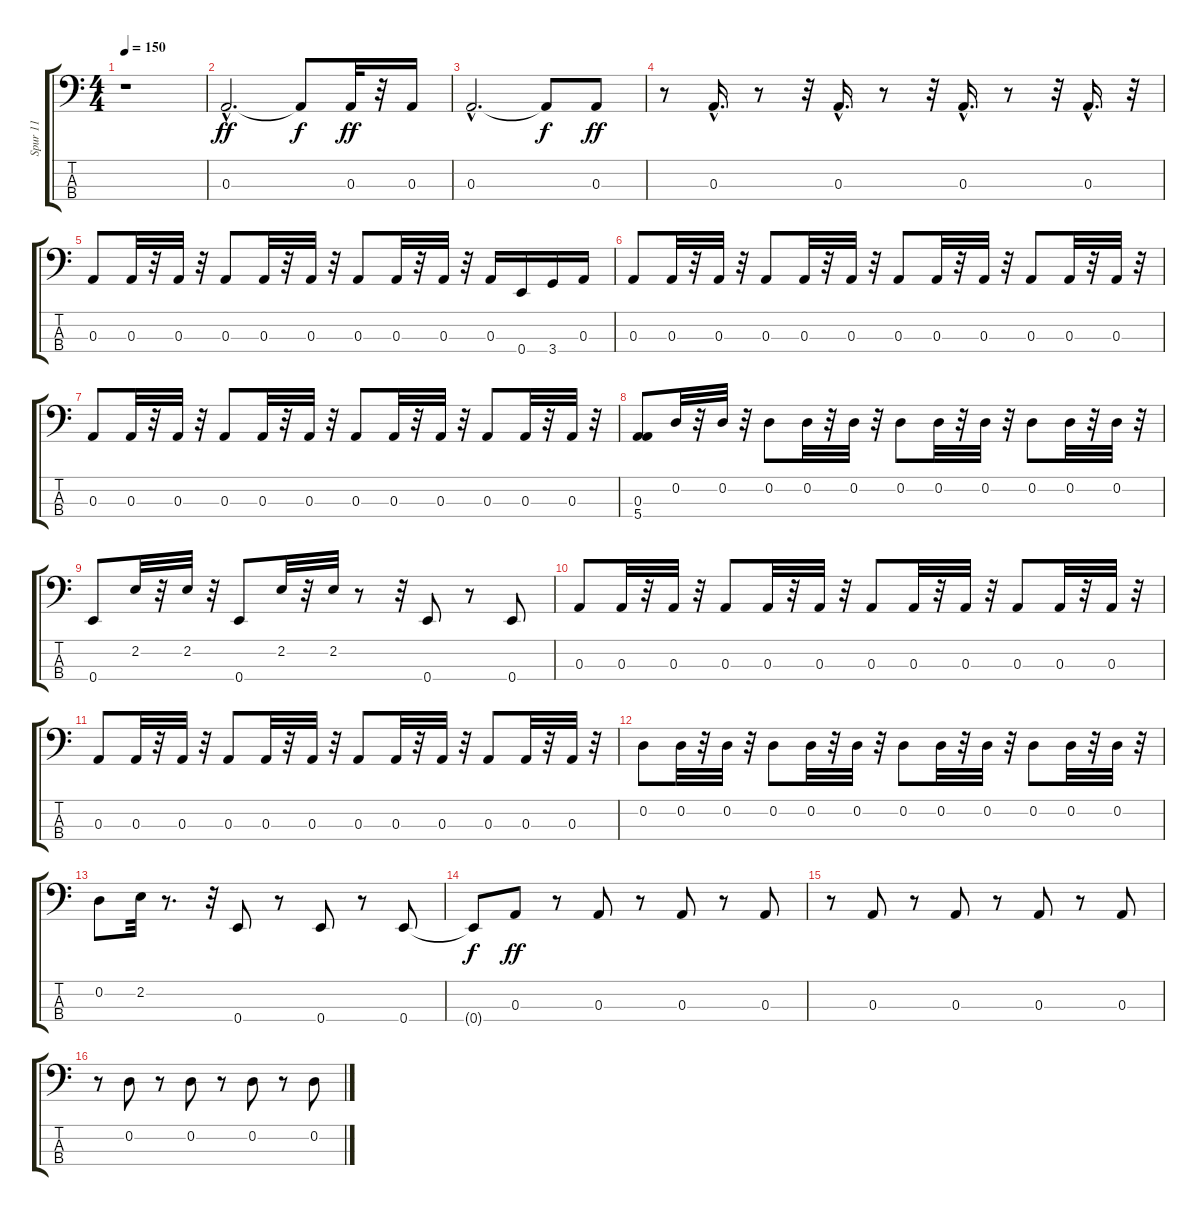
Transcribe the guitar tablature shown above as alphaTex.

\track ("Spur 11" "Spur 11") {instrument synthbass1}
\staff {score tabs}
\tuning (G2 D2 A1 E1) {hide}
\ts (4 4)
\tempo 150
\clef f4
\ks c
r.1{dy ff instrument synthbass1} |
0.3{hac}.2{d} 0.3{t}.8{dy f} 0.3.32{dy ff} r.32 0.3.16 |
0.3{hac}.2{d} 0.3{t}.8{dy f} 0.3.8{dy ff} |
r.8 0.3{hac}.16{d} r.8 r.32 0.3{hac}.16{d} r.8 r.32 0.3{hac}.16{d} r.8 r.32 0.3{hac}.16{d} r.32 |
0.3.8 0.3.32 r.32 0.3.32 r.32 0.3.8 0.3.32 r.32 0.3.32 r.32 0.3.8 0.3.32 r.32 0.3.32 r.32 0.3.16 0.4.16 3.4.16 0.3.16 |
0.3.8 0.3.32 r.32 0.3.32 r.32 0.3.8 0.3.32 r.32 0.3.32 r.32 0.3.8 0.3.32 r.32 0.3.32 r.32 0.3.8 0.3.32 r.32 0.3.32 r.32 |
0.3.8 0.3.32 r.32 0.3.32 r.32 0.3.8 0.3.32 r.32 0.3.32 r.32 0.3.8 0.3.32 r.32 0.3.32 r.32 0.3.8 0.3.32 r.32 0.3.32 r.32 |
(0.3 5.4).8 0.2.32 r.32 0.2.32 r.32 0.2.8 0.2.32 r.32 0.2.32 r.32 0.2.8 0.2.32 r.32 0.2.32 r.32 0.2.8 0.2.32 r.32 0.2.32 r.32 |
0.4.8 2.2.32 r.32 2.2.32 r.32 0.4.8 2.2.32 r.32 2.2.32 r.8 r.32 0.4.8 r.8 0.4.8 |
0.3.8 0.3.32 r.32 0.3.32 r.32 0.3.8 0.3.32 r.32 0.3.32 r.32 0.3.8 0.3.32 r.32 0.3.32 r.32 0.3.8 0.3.32 r.32 0.3.32 r.32 |
0.3.8 0.3.32 r.32 0.3.32 r.32 0.3.8 0.3.32 r.32 0.3.32 r.32 0.3.8 0.3.32 r.32 0.3.32 r.32 0.3.8 0.3.32 r.32 0.3.32 r.32 |
0.2.8 0.2.32 r.32 0.2.32 r.32 0.2.8 0.2.32 r.32 0.2.32 r.32 0.2.8 0.2.32 r.32 0.2.32 r.32 0.2.8 0.2.32 r.32 0.2.32 r.32 |
0.2.8 2.2.32 r.8{d} r.32 0.4.8 r.8 0.4.8 r.8 0.4.8 |
0.4{t}.8{dy f} 0.3.8{dy ff} r.8 0.3.8 r.8 0.3.8 r.8 0.3.8 |
r.8 0.3.8 r.8 0.3.8 r.8 0.3.8 r.8 0.3.8 |
r.8 0.2.8 r.8 0.2.8 r.8 0.2.8 r.8 0.2.8
